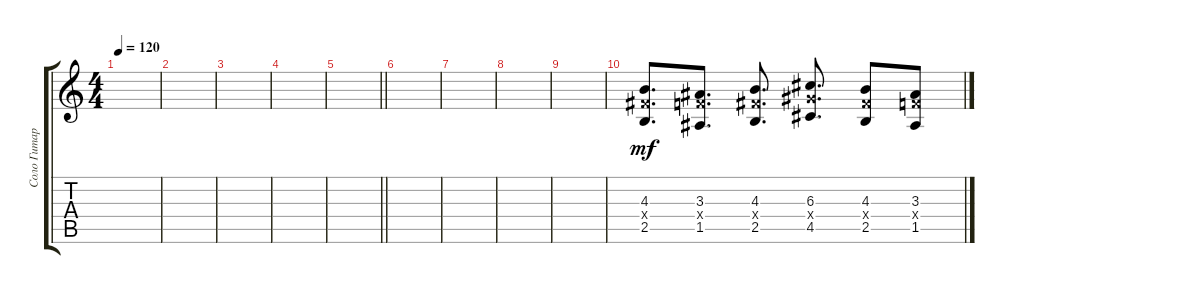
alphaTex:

\track ("Соло Гитара" "Соло Гитар") {instrument overdrivenguitar}
\staff {score tabs}
\tuning (E4 B3 G3 D3 A2 E2) {hide}
\ts (4 4)
\tempo 120
\clef g2
\ks c
|
|
|
|
\barLineRight lightlight
|
|
|
|
|
(4.3 4.4{x} 2.5).8{d dy mf} (3.3 3.4{x} 1.5).8{d} (4.3 4.4{x} 2.5).8{d} (6.3 6.4{x} 4.5).8{d} (4.3 4.4{x} 2.5).8 (3.3 3.4{x} 1.5).8
